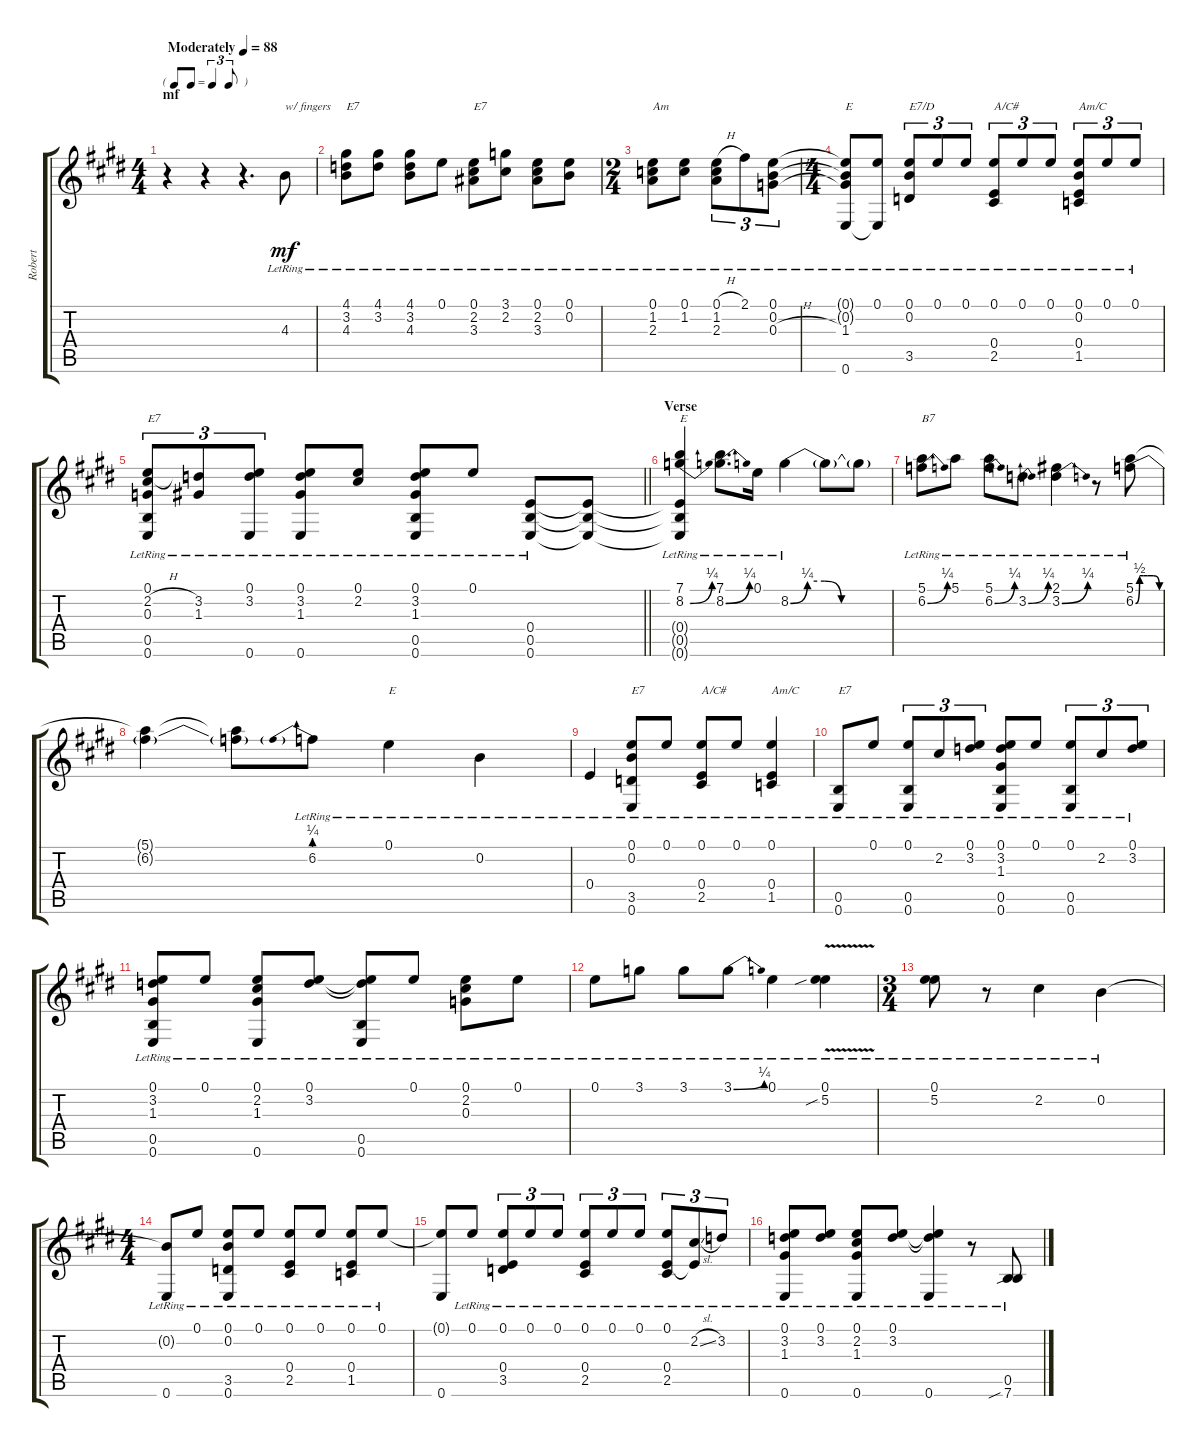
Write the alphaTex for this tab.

\track ("Robert" "Robert") {instrument acousticguitarsteel}
\staff {score tabs}
\tuning (E4 B3 G3 E3 B2 E2) {hide}
\ts (4 4)
\tf triplet8th
\section ("" "mf")
\tempo (88 "Moderately")
\clef g2
\ks e
r.4{dy mf instrument acousticguitarsteel} r.4 r.4{d} 4.3{lr}.8{txt "w/ fingers"} |
(4.1{lr} 3.2{lr} 4.3{lr}).8{txt "E7"} (4.1{lr} 3.2{lr}).8 (4.1{lr} 3.2{lr} 4.3{lr}).8 0.1{lr}.8 (0.1{lr} 2.2{lr} 3.3{lr}).8{txt "E7"} (3.1{lr} 2.2{lr}).8 (0.1{lr} 2.2{lr} 3.3{lr}).8 (0.1{lr} 0.2{lr}).8 |
\ts (2 4)
(0.1{lr} 1.2{lr} 2.3{lr}).8{txt "Am"} (0.1{lr} 1.2{lr}).8 (0.1{h lr} 1.2{lr} 2.3{lr}).8{tu (3 2)} 2.1{lr}.8{tu (3 2)} (0.1{lr} 0.2{lr} 0.3{h lr}).8{tu (3 2)} |
\ts (4 4)
(0.1{t} 0.2{t} 1.3{lr} 0.6{lr}).8{txt "E"} (0.1{lr} 0.6{t}).8 (0.1{lr} 0.2{lr} 3.5{lr}).8{tu (3 2) txt "E7/D"} 0.1{lr}.8{tu (3 2)} 0.1{lr}.8{tu (3 2)} (0.1{lr} 0.4{lr} 2.5{lr}).8{tu (3 2) txt "A/C#"} 0.1{lr}.8{tu (3 2)} 0.1{lr}.8{tu (3 2)} (0.1{lr} 0.2{lr} 0.4{lr} 1.5{lr}).8{tu (3 2) txt "Am/C"} 0.1{lr}.8{tu (3 2)} 0.1{lr}.8{tu (3 2)} |
\barLineRight lightlight
(0.1{lr} 2.2{h lr} 0.3{lr} 0.5{lr} 0.6{lr}).8{tu (3 2) txt "E7"} (3.2{lr} 1.3{lr}).8{tu (3 2)} (0.1{lr} 3.2{lr} 0.6{lr}).8{tu (3 2)} (0.1{lr} 3.2{lr} 1.3{lr} 0.6{lr}).8 (0.1{lr} 2.2{lr}).8 (0.1{lr} 3.2{lr} 1.3{lr} 0.5{lr} 0.6{lr}).8 0.1{lr}.8 (0.4{lr} 0.5{lr} 0.6{lr}).8 (0.4{t} 0.5{t} 0.6{t}).8 |
\section ("" "Verse")
(7.1{lr} 8.2{be (bend 0 0 60 1) lr} 0.4{t} 0.5{t} 0.6{t}).4{txt "E"} (7.1{lr} 8.2{be (bend 0 0 60 1) lr}).8{d} 0.1{lr}.16 8.2{be (custom 0 0 10 1 20 1 30 0 60 0) lr}.4 8.2{t}.8 8.2{t}.8 |
(5.1{lr} 6.2{be (bend 0 0 60 1) lr}).8{txt "B7"} 5.1{lr}.8 (5.1{lr} 6.2{be (bend 0 0 60 1) lr}).8 3.2{be (bend 0 0 60 1) lr}.8 (2.1{lr} 3.2{be (bend 0 0 60 1) lr}).4 r.8 (5.1{lr} 6.2{be (custom 0 0 10 2 20 2 30 2 45 2 60 0) lr}).8 |
(5.1{t} 6.2{t}).4 (5.1{t} 6.2{t}).8 6.2{be (prebend 0 1 60 1) lr}.8 0.1{lr}.4{txt "E"} 0.2{lr}.4 |
0.4{lr}.4 (0.1{lr} 0.2{lr} 3.5{lr} 0.6{lr}).8{txt "E7"} 0.1{lr}.8 (0.1{lr} 0.4{lr} 2.5{lr}).8{txt "A/C#"} 0.1{lr}.8 (0.1{lr} 0.4{lr} 1.5{lr}).4{txt "Am/C"} |
(0.5{lr} 0.6{lr}).8{txt "E7"} 0.1{lr}.8 (0.1{lr} 0.5{lr} 0.6{lr}).8{tu (3 2)} 2.2{lr}.8{tu (3 2)} (0.1{lr} 3.2{lr}).8{tu (3 2)} (0.1{lr} 3.2{lr} 1.3{lr} 0.5{lr} 0.6{lr}).8 0.1{lr}.8 (0.1{lr} 0.5{lr} 0.6{lr}).8{tu (3 2)} 2.2{lr}.8{tu (3 2)} (0.1{lr} 3.2{lr}).8{tu (3 2)} |
(0.1{lr} 3.2{lr} 1.3{lr} 0.5{lr} 0.6{lr}).8 0.1{lr}.8 (0.1{lr} 2.2{lr} 1.3{lr} 0.6{lr}).8 (0.1{lr} 3.2{lr}).8 (0.1{t} 3.2{t} 0.5{lr} 0.6{lr}).8 0.1{lr}.8 (0.1{lr} 2.2{lr} 0.3{lr}).8 0.1{lr}.8 |
0.1{lr}.8 3.1{lr}.8 3.1{lr}.8 3.1{be (bend 0 0 60 1) lr}.8 0.1{lr}.4 (0.1{lr} 5.2{v sib lr}).4 |
\ts (3 4)
(0.1{lr} 5.2{lr}).8 r.8 2.2{lr}.4 0.2{lr}.4 |
\ts (4 4)
(0.2{t} 0.6{lr}).8 0.1{lr}.8 (0.1{lr} 0.2{lr} 3.5{lr} 0.6{lr}).8 0.1{lr}.8 (0.1{lr} 0.4{lr} 2.5{lr}).8 0.1{lr}.8 (0.1{lr} 0.4{lr} 1.5{lr}).8 0.1{lr}.8 |
(0.1{t} 0.6).8 0.1{lr}.8 (0.1{lr} 0.4{lr} 3.5{lr}).8{tu (3 2)} 0.1{lr}.8{tu (3 2)} 0.1{lr}.8{tu (3 2)} (0.1{lr} 0.4{lr} 2.5{lr}).8{tu (3 2)} 0.1{lr}.8{tu (3 2)} 0.1{lr}.8{tu (3 2)} (0.1{lr} 0.4{lr} 2.5{lr}).8{tu (3 2)} (2.2{sl lr} 0.4{t}).8{tu (3 2)} 3.2{lr}.8{tu (3 2)} |
(0.1{lr} 3.2{lr} 1.3{lr} 0.6{lr}).8 (0.1{lr} 3.2{lr}).8 (0.1{lr} 2.2{lr} 1.3{lr} 0.6{lr}).8 (0.1{lr} 3.2{lr}).8 (0.1{t} 3.2{t} 0.6{lr}).4 r.8 (0.5{lr} 7.6{sib lr}).8
